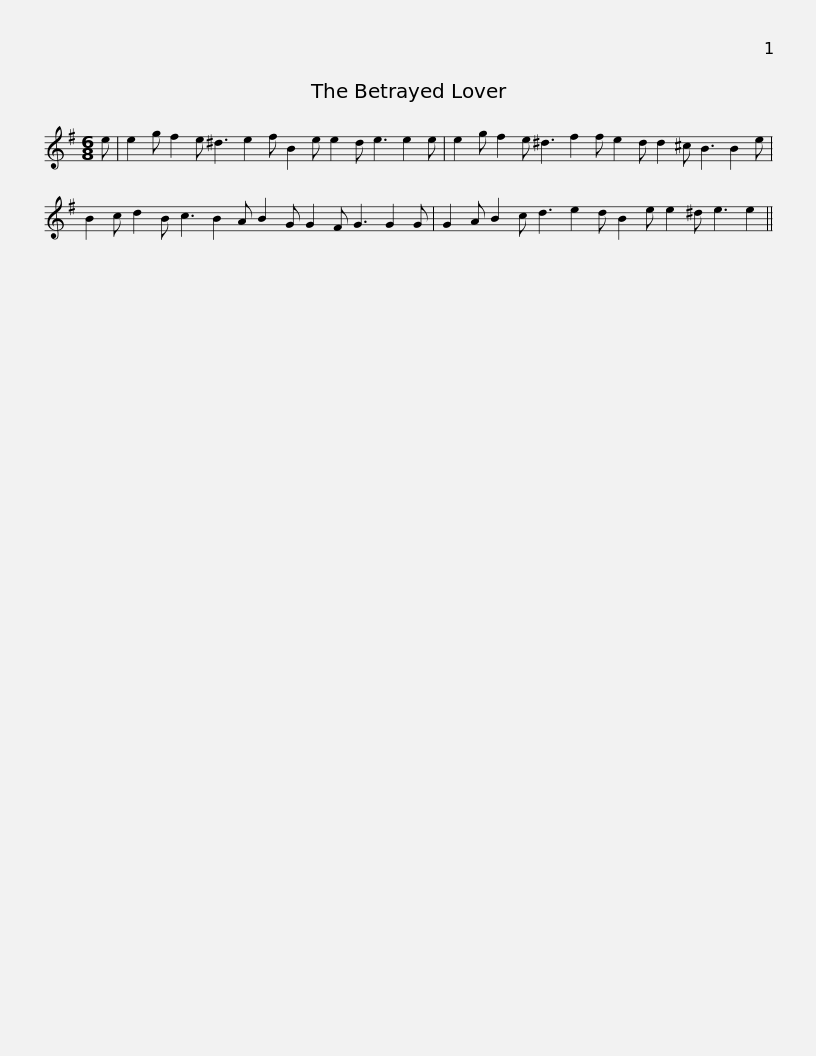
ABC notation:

X:1
L:1/8
M:6/8
I:linebreak $
K:Emin
V:1 treble
V:1
 e | e2 g f2 e ^d3 e2 f B2 e e2 d e3 e2 e | e2 g f2 e ^d3 f2 f e2 d d2 ^c B3 B2 e |$ B2 c d2 B c3 B2 A B2 G G2 F G3 G2 G | G2 A B2 c d3 e2 d B2 e e2 ^d e3 e2 || %5
